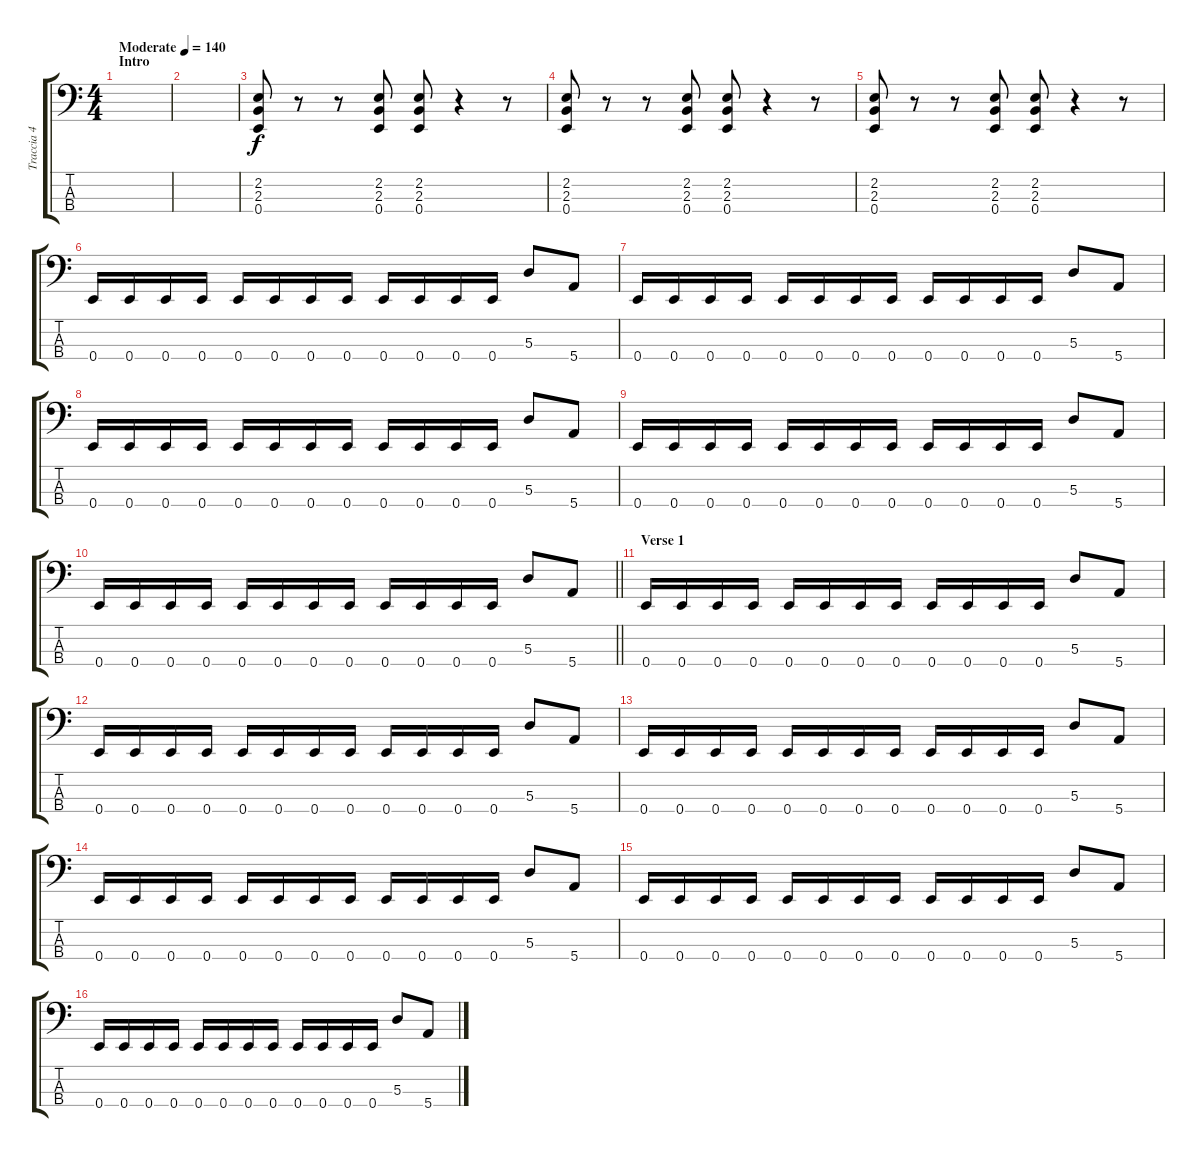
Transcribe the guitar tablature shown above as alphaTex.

\track ("Traccia 4" "Traccia 4") {instrument electricbassfinger}
\staff {score tabs}
\tuning (G2 D2 A1 E1) {hide}
\ts (4 4)
\section ("" "Intro")
\tempo (140 "Moderate")
\clef f4
\ks c
|
|
(2.2 2.3 0.4).8 r.8 r.8 (2.2 2.3 0.4).8 (2.2 2.3 0.4).8 r.4 r.8 |
(2.2 2.3 0.4).8 r.8 r.8 (2.2 2.3 0.4).8 (2.2 2.3 0.4).8 r.4 r.8 |
(2.2 2.3 0.4).8 r.8 r.8 (2.2 2.3 0.4).8 (2.2 2.3 0.4).8 r.4 r.8 |
0.4.16 0.4.16 0.4.16 0.4.16 0.4.16 0.4.16 0.4.16 0.4.16 0.4.16 0.4.16 0.4.16 0.4.16 5.3.8 5.4.8 |
0.4.16 0.4.16 0.4.16 0.4.16 0.4.16 0.4.16 0.4.16 0.4.16 0.4.16 0.4.16 0.4.16 0.4.16 5.3.8 5.4.8 |
0.4.16 0.4.16 0.4.16 0.4.16 0.4.16 0.4.16 0.4.16 0.4.16 0.4.16 0.4.16 0.4.16 0.4.16 5.3.8 5.4.8 |
0.4.16 0.4.16 0.4.16 0.4.16 0.4.16 0.4.16 0.4.16 0.4.16 0.4.16 0.4.16 0.4.16 0.4.16 5.3.8 5.4.8 |
\barLineRight lightlight
0.4.16 0.4.16 0.4.16 0.4.16 0.4.16 0.4.16 0.4.16 0.4.16 0.4.16 0.4.16 0.4.16 0.4.16 5.3.8 5.4.8 |
\section ("" "Verse 1")
0.4.16 0.4.16 0.4.16 0.4.16 0.4.16 0.4.16 0.4.16 0.4.16 0.4.16 0.4.16 0.4.16 0.4.16 5.3.8 5.4.8 |
0.4.16 0.4.16 0.4.16 0.4.16 0.4.16 0.4.16 0.4.16 0.4.16 0.4.16 0.4.16 0.4.16 0.4.16 5.3.8 5.4.8 |
0.4.16 0.4.16 0.4.16 0.4.16 0.4.16 0.4.16 0.4.16 0.4.16 0.4.16 0.4.16 0.4.16 0.4.16 5.3.8 5.4.8 |
0.4.16 0.4.16 0.4.16 0.4.16 0.4.16 0.4.16 0.4.16 0.4.16 0.4.16 0.4.16 0.4.16 0.4.16 5.3.8 5.4.8 |
0.4.16 0.4.16 0.4.16 0.4.16 0.4.16 0.4.16 0.4.16 0.4.16 0.4.16 0.4.16 0.4.16 0.4.16 5.3.8 5.4.8 |
0.4.16 0.4.16 0.4.16 0.4.16 0.4.16 0.4.16 0.4.16 0.4.16 0.4.16 0.4.16 0.4.16 0.4.16 5.3.8 5.4.8
